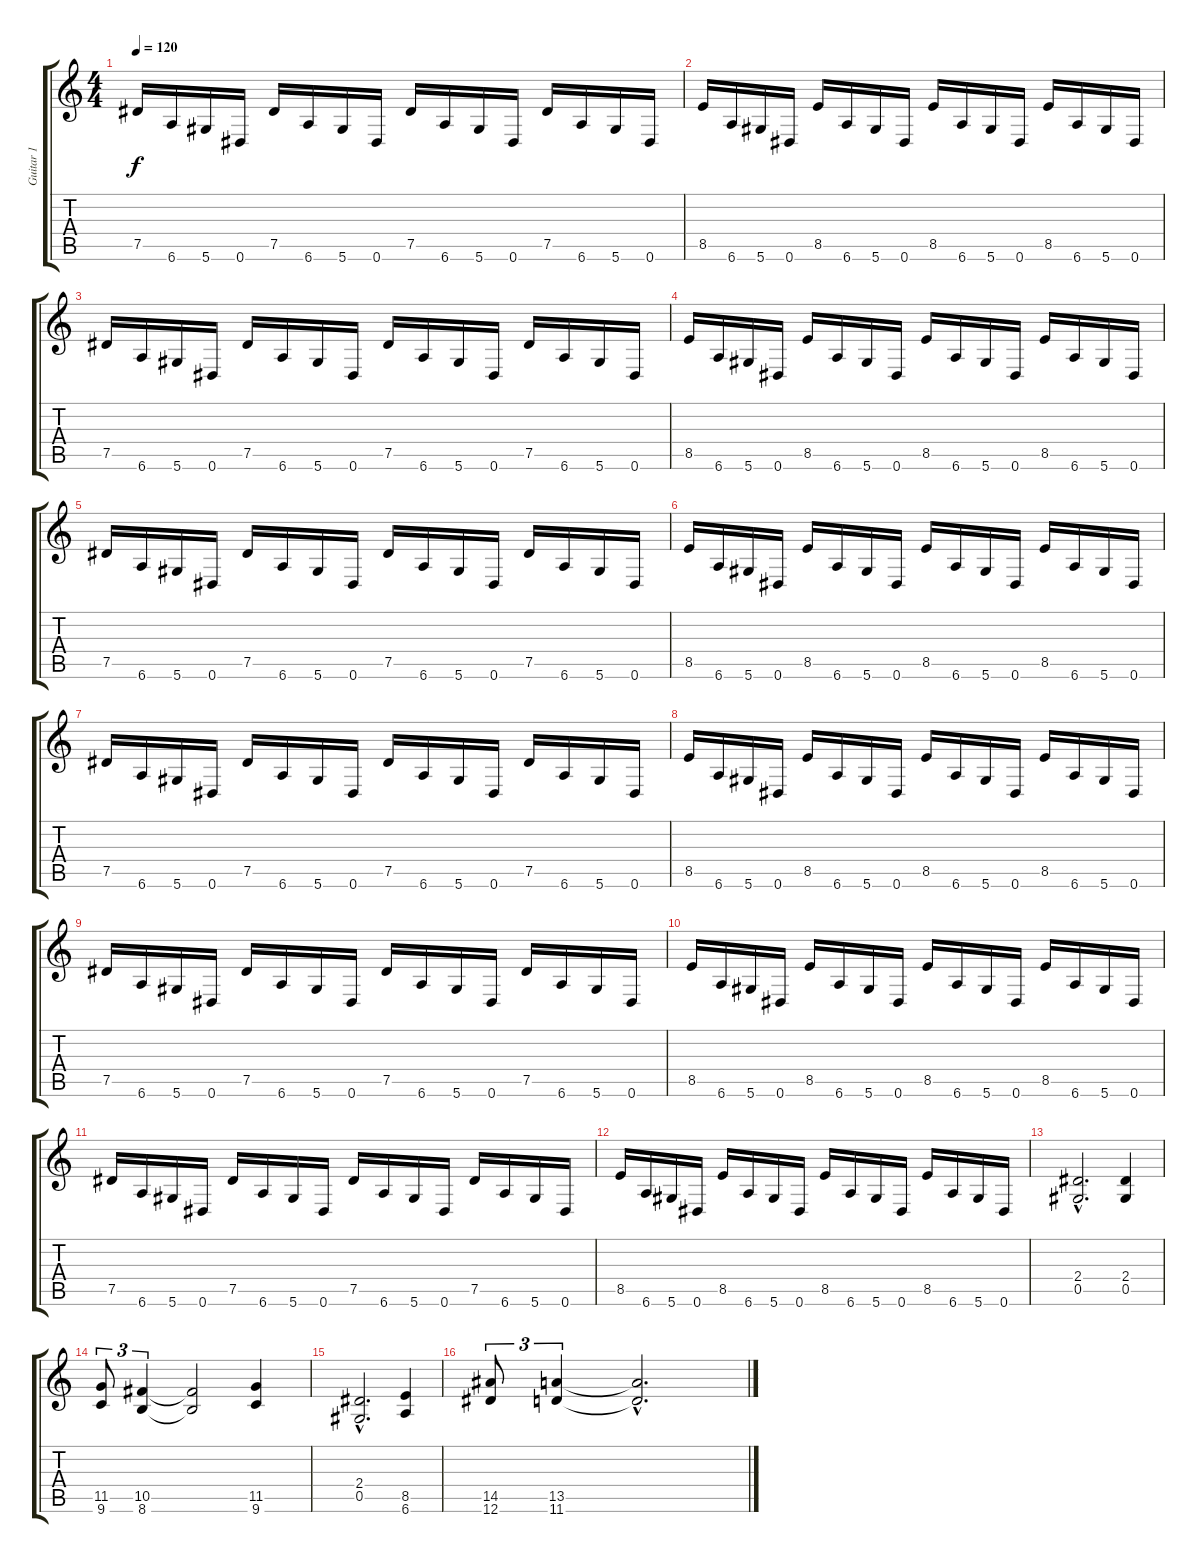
\track ("Guitar 1" "Guitar 1") {instrument distortionguitar}
\staff {score tabs}
\tuning (Eb4 Bb3 Gb3 Db3 Ab2 Eb2) {hide}
\ts (4 4)
\tempo 120
\clef g2
\ks c
7.5.16{dy f} 6.6.16 5.6.16 0.6.16 7.5.16 6.6.16 5.6.16 0.6.16 7.5.16 6.6.16 5.6.16 0.6.16 7.5.16 6.6.16 5.6.16 0.6.16 |
8.5.16 6.6.16 5.6.16 0.6.16 8.5.16 6.6.16 5.6.16 0.6.16 8.5.16 6.6.16 5.6.16 0.6.16 8.5.16 6.6.16 5.6.16 0.6.16 |
7.5.16 6.6.16 5.6.16 0.6.16 7.5.16 6.6.16 5.6.16 0.6.16 7.5.16 6.6.16 5.6.16 0.6.16 7.5.16 6.6.16 5.6.16 0.6.16 |
8.5.16 6.6.16 5.6.16 0.6.16 8.5.16 6.6.16 5.6.16 0.6.16 8.5.16 6.6.16 5.6.16 0.6.16 8.5.16 6.6.16 5.6.16 0.6.16 |
7.5.16 6.6.16 5.6.16 0.6.16 7.5.16 6.6.16 5.6.16 0.6.16 7.5.16 6.6.16 5.6.16 0.6.16 7.5.16 6.6.16 5.6.16 0.6.16 |
8.5.16 6.6.16 5.6.16 0.6.16 8.5.16 6.6.16 5.6.16 0.6.16 8.5.16 6.6.16 5.6.16 0.6.16 8.5.16 6.6.16 5.6.16 0.6.16 |
7.5.16 6.6.16 5.6.16 0.6.16 7.5.16 6.6.16 5.6.16 0.6.16 7.5.16 6.6.16 5.6.16 0.6.16 7.5.16 6.6.16 5.6.16 0.6.16 |
8.5.16 6.6.16 5.6.16 0.6.16 8.5.16 6.6.16 5.6.16 0.6.16 8.5.16 6.6.16 5.6.16 0.6.16 8.5.16 6.6.16 5.6.16 0.6.16 |
7.5.16 6.6.16 5.6.16 0.6.16 7.5.16 6.6.16 5.6.16 0.6.16 7.5.16 6.6.16 5.6.16 0.6.16 7.5.16 6.6.16 5.6.16 0.6.16 |
8.5.16 6.6.16 5.6.16 0.6.16 8.5.16 6.6.16 5.6.16 0.6.16 8.5.16 6.6.16 5.6.16 0.6.16 8.5.16 6.6.16 5.6.16 0.6.16 |
7.5.16 6.6.16 5.6.16 0.6.16 7.5.16 6.6.16 5.6.16 0.6.16 7.5.16 6.6.16 5.6.16 0.6.16 7.5.16 6.6.16 5.6.16 0.6.16 |
8.5.16 6.6.16 5.6.16 0.6.16 8.5.16 6.6.16 5.6.16 0.6.16 8.5.16 6.6.16 5.6.16 0.6.16 8.5.16 6.6.16 5.6.16 0.6.16 |
(2.4{hac} 0.5{hac}).2{d} (2.4 0.5).4 |
(11.5 9.6).8{tu (3 2)} (10.5 8.6).4{tu (3 2)} (10.5{t} 8.6{t}).2 (11.5 9.6).4 |
(2.4{hac} 0.5{hac}).2{d} (8.5 6.6).4 |
(14.5 12.6).8{tu (3 2)} (13.5 11.6).4{tu (3 2)} (13.5{hac t} 11.6{hac t}).2{d}
